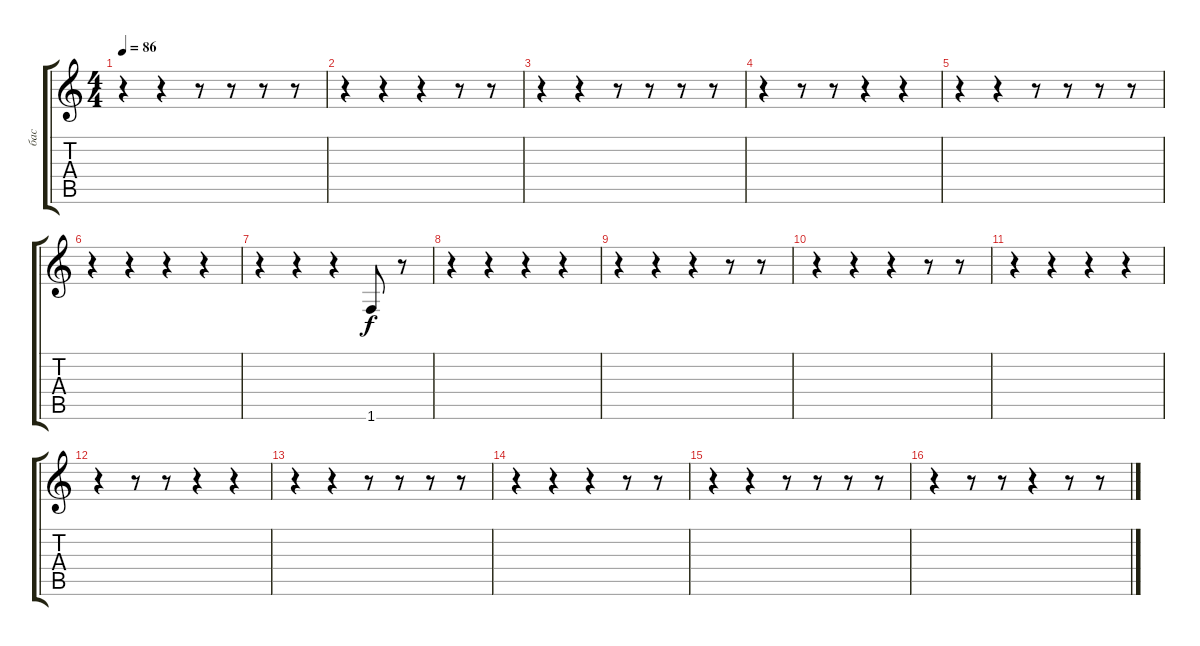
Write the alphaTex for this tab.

\track ("бас" "бас") {instrument electricbassfinger}
\staff {score tabs}
\tuning (E4 B3 G3 D3 A2 E2) {hide}
\ts (4 4)
\tempo 86
\clef g2
\ks c
r.4{dy f} r.4 r.8 r.8 r.8 r.8 |
r.4 r.4 r.4 r.8 r.8 |
r.4 r.4 r.8 r.8 r.8 r.8 |
r.4 r.8 r.8 r.4 r.4 |
r.4 r.4 r.8 r.8 r.8 r.8 |
r.4 r.4 r.4 r.4 |
r.4 r.4 r.4 1.6.8 r.8 |
r.4 r.4 r.4 r.4 |
r.4 r.4 r.4 r.8 r.8 |
r.4 r.4 r.4 r.8 r.8 |
r.4 r.4 r.4 r.4 |
r.4 r.8 r.8 r.4 r.4 |
r.4 r.4 r.8 r.8 r.8 r.8 |
r.4 r.4 r.4 r.8 r.8 |
r.4 r.4 r.8 r.8 r.8 r.8 |
r.4 r.8 r.8 r.4 r.8 r.8
